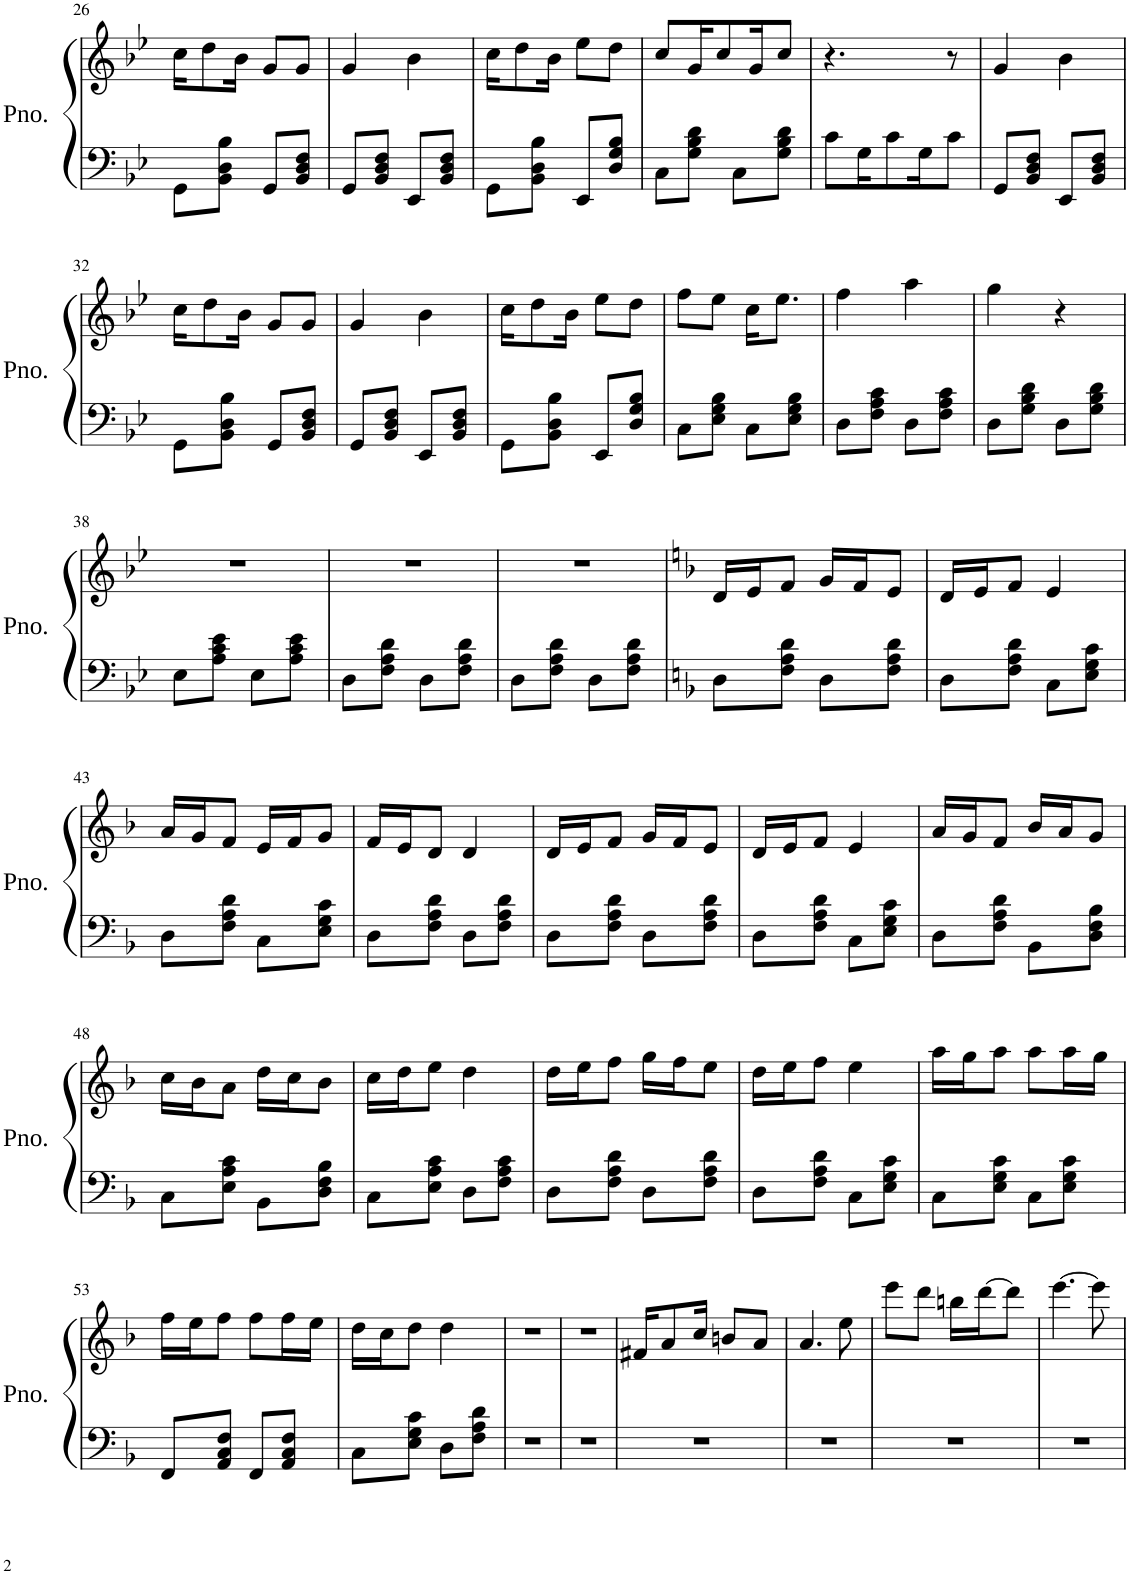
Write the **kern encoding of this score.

**kern	**kern
*part1	*part1
*staff2	*staff1
*I"Piano	*
*I'Pno.	*
!!LO:PB:g=z
*clefF4	*clefG2
*k[b-e-]	*k[b-e-]
*M2/4	*M2/4
=26	=26
8GG\L	16cc\KL
.	8dd\
8BB-\ 8D\ 8B-\J	.
.	16b-\Jk
8GG/L	8g/L
8BB-/ 8D/ 8F/J	8g/J
=27	=27
8GG/L	4g/
8BB-/ 8D/ 8F/J	.
8EE-/L	4b-\
8BB-/ 8D/ 8F/J	.
=28	=28
8GG\L	16cc\KL
.	8dd\
8BB-\ 8D\ 8B-\J	.
.	16b-\Jk
8EE-/L	8ee-\L
8D/ 8G/ 8B-/J	8dd\J
=29	=29
8C\L	8cc/L
8G\ 8B-\ 8d\J	16g/K
.	8cc/
8C\L	.
.	16g/K
8G\ 8B-\ 8d\J	8cc/J
=30	=30
8c\L	4.r
16G\K	.
8c\	.
16G\K	.
8c\J	8r
=31	=31
8GG/L	4g/
8BB-/ 8D/ 8F/J	.
8EE-/L	4b-\
8BB-/ 8D/ 8F/J	.
!!LO:LB:g=z
=32	=32
8GG\L	16cc\KL
.	8dd\
8BB-\ 8D\ 8B-\J	.
.	16b-\Jk
8GG/L	8g/L
8BB-/ 8D/ 8F/J	8g/J
=33	=33
8GG/L	4g/
8BB-/ 8D/ 8F/J	.
8EE-/L	4b-\
8BB-/ 8D/ 8F/J	.
=34	=34
8GG\L	16cc\KL
.	8dd\
8BB-\ 8D\ 8B-\J	.
.	16b-\Jk
8EE-/L	8ee-\L
8D/ 8G/ 8B-/J	8dd\J
=35	=35
8C\L	8ff\L
8E-\ 8G\ 8B-\J	8ee-\J
8C\L	16cc\KL
.	8.ee-\J
8E-\ 8G\ 8B-\J	.
=36	=36
8D\L	4ff\
8F\ 8A\ 8c\J	.
8D\L	4aa\
8F\ 8A\ 8c\J	.
=37	=37
8D\L	4gg\
8G\ 8B-\ 8d\J	.
8D\L	4r
8G\ 8B-\ 8d\J	.
!!LO:LB:g=z
=38	=38
8E-\L	2r
8A\ 8c\ 8e-\J	.
8E-\L	.
8A\ 8c\ 8e-\J	.
=39	=39
8D\L	2r
8F\ 8A\ 8d\J	.
8D\L	.
8F\ 8A\ 8d\J	.
=40	=40
8D\L	2r
8F\ 8A\ 8d\J	.
8D\L	.
8F\ 8A\ 8d\J	.
=41	=41
*k[b-]	*k[b-]
8D\L	16d/LL
.	16e/J
8F\ 8A\ 8d\J	8f/J
8D\L	16g/LL
.	16f/J
8F\ 8A\ 8d\J	8e/J
=42	=42
8D\L	16d/LL
.	16e/J
8F\ 8A\ 8d\J	8f/J
8C\L	4e/
8E\ 8G\ 8c\J	.
!!LO:LB:g=z
=43	=43
8D\L	16a/LL
.	16g/J
8F\ 8A\ 8d\J	8f/J
8C\L	16e/LL
.	16f/J
8E\ 8G\ 8c\J	8g/J
=44	=44
8D\L	16f/LL
.	16e/J
8F\ 8A\ 8d\J	8d/J
8D\L	4d/
8F\ 8A\ 8d\J	.
=45	=45
8D\L	16d/LL
.	16e/J
8F\ 8A\ 8d\J	8f/J
8D\L	16g/LL
.	16f/J
8F\ 8A\ 8d\J	8e/J
=46	=46
8D\L	16d/LL
.	16e/J
8F\ 8A\ 8d\J	8f/J
8C\L	4e/
8E\ 8G\ 8c\J	.
=47	=47
8D\L	16a/LL
.	16g/J
8F\ 8A\ 8d\J	8f/J
8BB-\L	16b-/LL
.	16a/J
8D\ 8F\ 8B-\J	8g/J
!!LO:LB:g=z
=48	=48
8C\L	16cc\LL
.	16b-\J
8E\ 8A\ 8c\J	8a\J
8BB-\L	16dd\LL
.	16cc\J
8D\ 8F\ 8B-\J	8b-\J
=49	=49
8C\L	16cc\LL
.	16dd\J
8E\ 8A\ 8c\J	8ee\J
8D\L	4dd\
8F\ 8A\ 8c\J	.
=50	=50
8D\L	16dd\LL
.	16ee\J
8F\ 8A\ 8d\J	8ff\J
8D\L	16gg\LL
.	16ff\J
8F\ 8A\ 8d\J	8ee\J
=51	=51
8D\L	16dd\LL
.	16ee\J
8F\ 8A\ 8d\J	8ff\J
8C\L	4ee\
8E\ 8G\ 8c\J	.
=52	=52
8C\L	16aa\LL
.	16gg\J
8E\ 8G\ 8c\J	8aa\J
8C\L	8aa\L
8E\ 8G\ 8c\J	16aa\L
.	16gg\JJ
!!LO:LB:g=z
=53	=53
8FF/L	16ff\LL
.	16ee\J
8AA/ 8C/ 8F/J	8ff\J
8FF/L	8ff\L
8AA/ 8C/ 8F/J	16ff\L
.	16ee\JJ
=54	=54
8C\L	16dd\LL
.	16cc\J
8E\ 8G\ 8c\J	8dd\J
8D\L	4dd\
8F\ 8A\ 8d\J	.
=55	=55
2r	2r
=56	=56
2r	2r
=57	=57
2r	16f#X/KL
.	8a/
.	16cc/Jk
.	8bn/L
.	8a/J
=58	=58
2r	4.a/
.	8ee\
=59	=59
2r	8eee\L
.	8ddd\J
.	16bbn\LL
.	[16ddd\J
.	8ddd\J]
=60	=60
2r	[4.eee\
.	8eee\]
=	=
*-	*-
